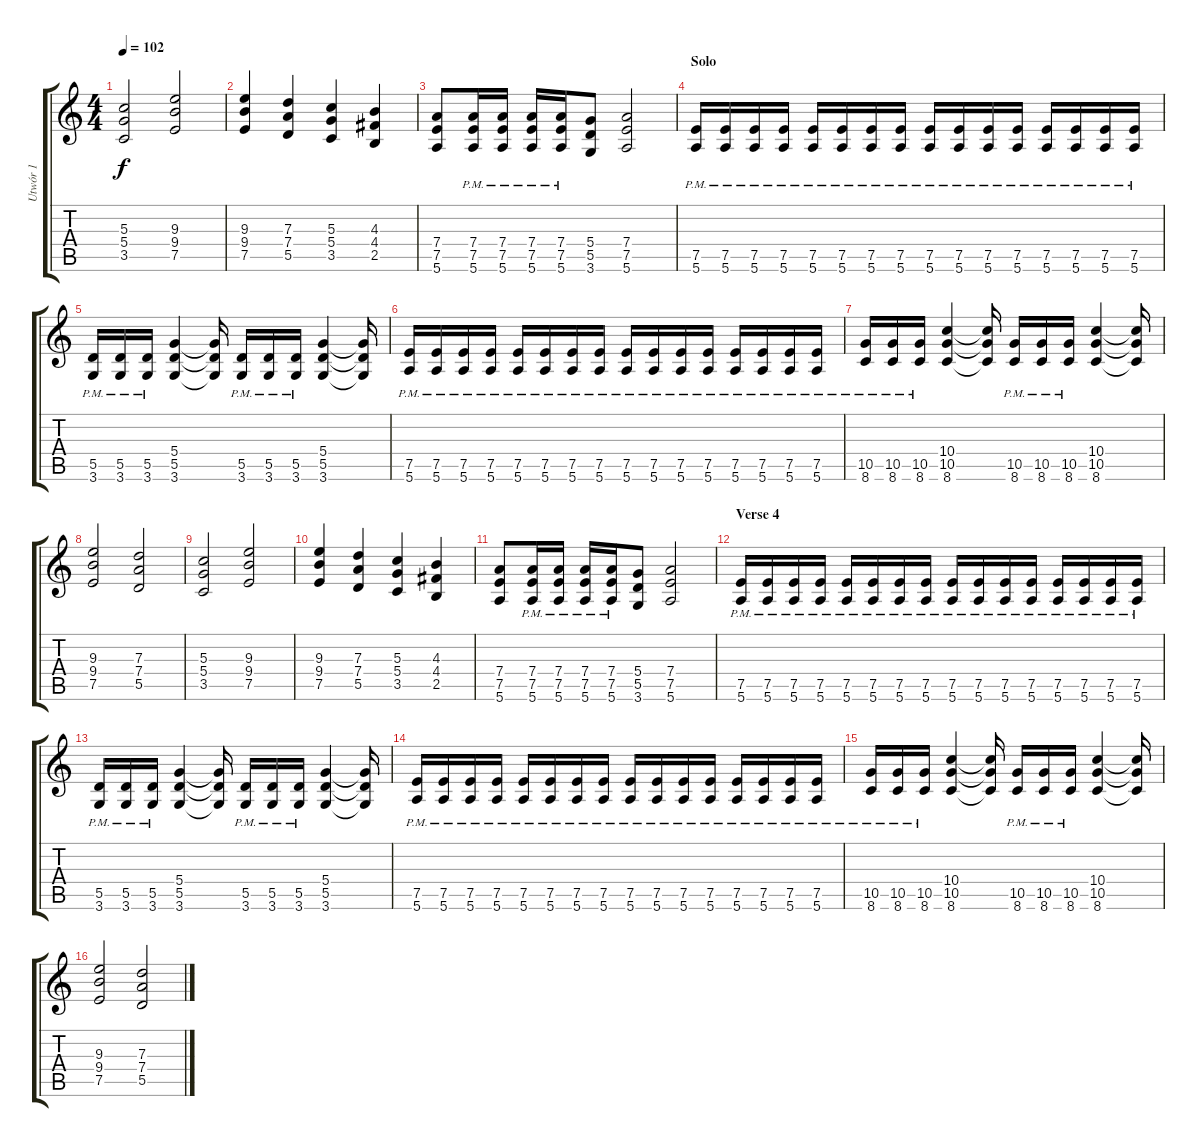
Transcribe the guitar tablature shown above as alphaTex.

\track ("Utwór 1" "Utwór 1") {instrument distortionguitar}
\staff {score tabs}
\tuning (E4 B3 G3 D3 A2 E2) {hide}
\ts (4 4)
\tempo 102
\clef g2
\ks c
(5.3 5.4 3.5).2{dy f} (9.3 9.4 7.5).2 |
(9.3 9.4 7.5).4 (7.3 7.4 5.5).4 (5.3 5.4 3.5).4 (4.3 4.4 2.5).4 |
(7.4 7.5 5.6).8 (7.4{pm} 7.5{pm} 5.6{pm}).16 (7.4{pm} 7.5{pm} 5.6{pm}).16 (7.4{pm} 7.5{pm} 5.6{pm}).16 (7.4{pm} 7.5{pm} 5.6{pm}).16 (5.4 5.5 3.6).8 (7.4 7.5 5.6).2 |
\section ("" "Solo")
(7.5{pm} 5.6{pm}).16 (7.5{pm} 5.6{pm}).16 (7.5{pm} 5.6{pm}).16 (7.5{pm} 5.6{pm}).16 (7.5{pm} 5.6{pm}).16 (7.5{pm} 5.6{pm}).16 (7.5{pm} 5.6{pm}).16 (7.5{pm} 5.6{pm}).16 (7.5{pm} 5.6{pm}).16 (7.5{pm} 5.6{pm}).16 (7.5{pm} 5.6{pm}).16 (7.5{pm} 5.6{pm}).16 (7.5{pm} 5.6{pm}).16 (7.5{pm} 5.6{pm}).16 (7.5{pm} 5.6{pm}).16 (7.5{pm} 5.6{pm}).16 |
(5.5{pm} 3.6).16 (5.5{pm} 3.6).16 (5.5{pm} 3.6).16 (5.4 5.5 3.6).4 (5.4{t} 5.5{t} 3.6{t}).16 (5.5{pm} 3.6).16 (5.5{pm} 3.6).16 (5.5{pm} 3.6).16 (5.4 5.5 3.6).4 (5.4{t} 5.5{t} 3.6{t}).16 |
(7.5{pm} 5.6{pm}).16 (7.5{pm} 5.6{pm}).16 (7.5{pm} 5.6{pm}).16 (7.5{pm} 5.6{pm}).16 (7.5{pm} 5.6{pm}).16 (7.5{pm} 5.6{pm}).16 (7.5{pm} 5.6{pm}).16 (7.5{pm} 5.6{pm}).16 (7.5{pm} 5.6{pm}).16 (7.5{pm} 5.6{pm}).16 (7.5{pm} 5.6{pm}).16 (7.5{pm} 5.6{pm}).16 (7.5{pm} 5.6{pm}).16 (7.5{pm} 5.6{pm}).16 (7.5{pm} 5.6{pm}).16 (7.5{pm} 5.6{pm}).16 |
(10.5{pm} 8.6{pm}).16 (10.5{pm} 8.6{pm}).16 (10.5{pm} 8.6{pm}).16 (10.4 10.5 8.6).4 (10.4{t} 10.5{t} 8.6{t}).16 (10.5{pm} 8.6{pm}).16 (10.5{pm} 8.6{pm}).16 (10.5{pm} 8.6{pm}).16 (10.4 10.5 8.6).4 (10.4{t} 10.5{t} 8.6{t}).16 |
(9.3 9.4 7.5).2 (7.3 7.4 5.5).2 |
(5.3 5.4 3.5).2 (9.3 9.4 7.5).2 |
(9.3 9.4 7.5).4 (7.3 7.4 5.5).4 (5.3 5.4 3.5).4 (4.3 4.4 2.5).4 |
(7.4 7.5 5.6).8 (7.4{pm} 7.5{pm} 5.6{pm}).16 (7.4{pm} 7.5{pm} 5.6{pm}).16 (7.4{pm} 7.5{pm} 5.6{pm}).16 (7.4{pm} 7.5{pm} 5.6{pm}).16 (5.4 5.5 3.6).8 (7.4 7.5 5.6).2 |
\section ("" "Verse 4")
(7.5{pm} 5.6{pm}).16 (7.5{pm} 5.6{pm}).16 (7.5{pm} 5.6{pm}).16 (7.5{pm} 5.6{pm}).16 (7.5{pm} 5.6{pm}).16 (7.5{pm} 5.6{pm}).16 (7.5{pm} 5.6{pm}).16 (7.5{pm} 5.6{pm}).16 (7.5{pm} 5.6{pm}).16 (7.5{pm} 5.6{pm}).16 (7.5{pm} 5.6{pm}).16 (7.5{pm} 5.6{pm}).16 (7.5{pm} 5.6{pm}).16 (7.5{pm} 5.6{pm}).16 (7.5{pm} 5.6{pm}).16 (7.5{pm} 5.6{pm}).16 |
(5.5{pm} 3.6).16 (5.5{pm} 3.6).16 (5.5{pm} 3.6).16 (5.4 5.5 3.6).4 (5.4{t} 5.5{t} 3.6{t}).16 (5.5{pm} 3.6).16 (5.5{pm} 3.6).16 (5.5{pm} 3.6).16 (5.4 5.5 3.6).4 (5.4{t} 5.5{t} 3.6{t}).16 |
(7.5{pm} 5.6{pm}).16 (7.5{pm} 5.6{pm}).16 (7.5{pm} 5.6{pm}).16 (7.5{pm} 5.6{pm}).16 (7.5{pm} 5.6{pm}).16 (7.5{pm} 5.6{pm}).16 (7.5{pm} 5.6{pm}).16 (7.5{pm} 5.6{pm}).16 (7.5{pm} 5.6{pm}).16 (7.5{pm} 5.6{pm}).16 (7.5{pm} 5.6{pm}).16 (7.5{pm} 5.6{pm}).16 (7.5{pm} 5.6{pm}).16 (7.5{pm} 5.6{pm}).16 (7.5{pm} 5.6{pm}).16 (7.5{pm} 5.6{pm}).16 |
(10.5{pm} 8.6{pm}).16 (10.5{pm} 8.6{pm}).16 (10.5{pm} 8.6{pm}).16 (10.4 10.5 8.6).4 (10.4{t} 10.5{t} 8.6{t}).16 (10.5{pm} 8.6{pm}).16 (10.5{pm} 8.6{pm}).16 (10.5{pm} 8.6{pm}).16 (10.4 10.5 8.6).4 (10.4{t} 10.5{t} 8.6{t}).16 |
(9.3 9.4 7.5).2 (7.3 7.4 5.5).2
